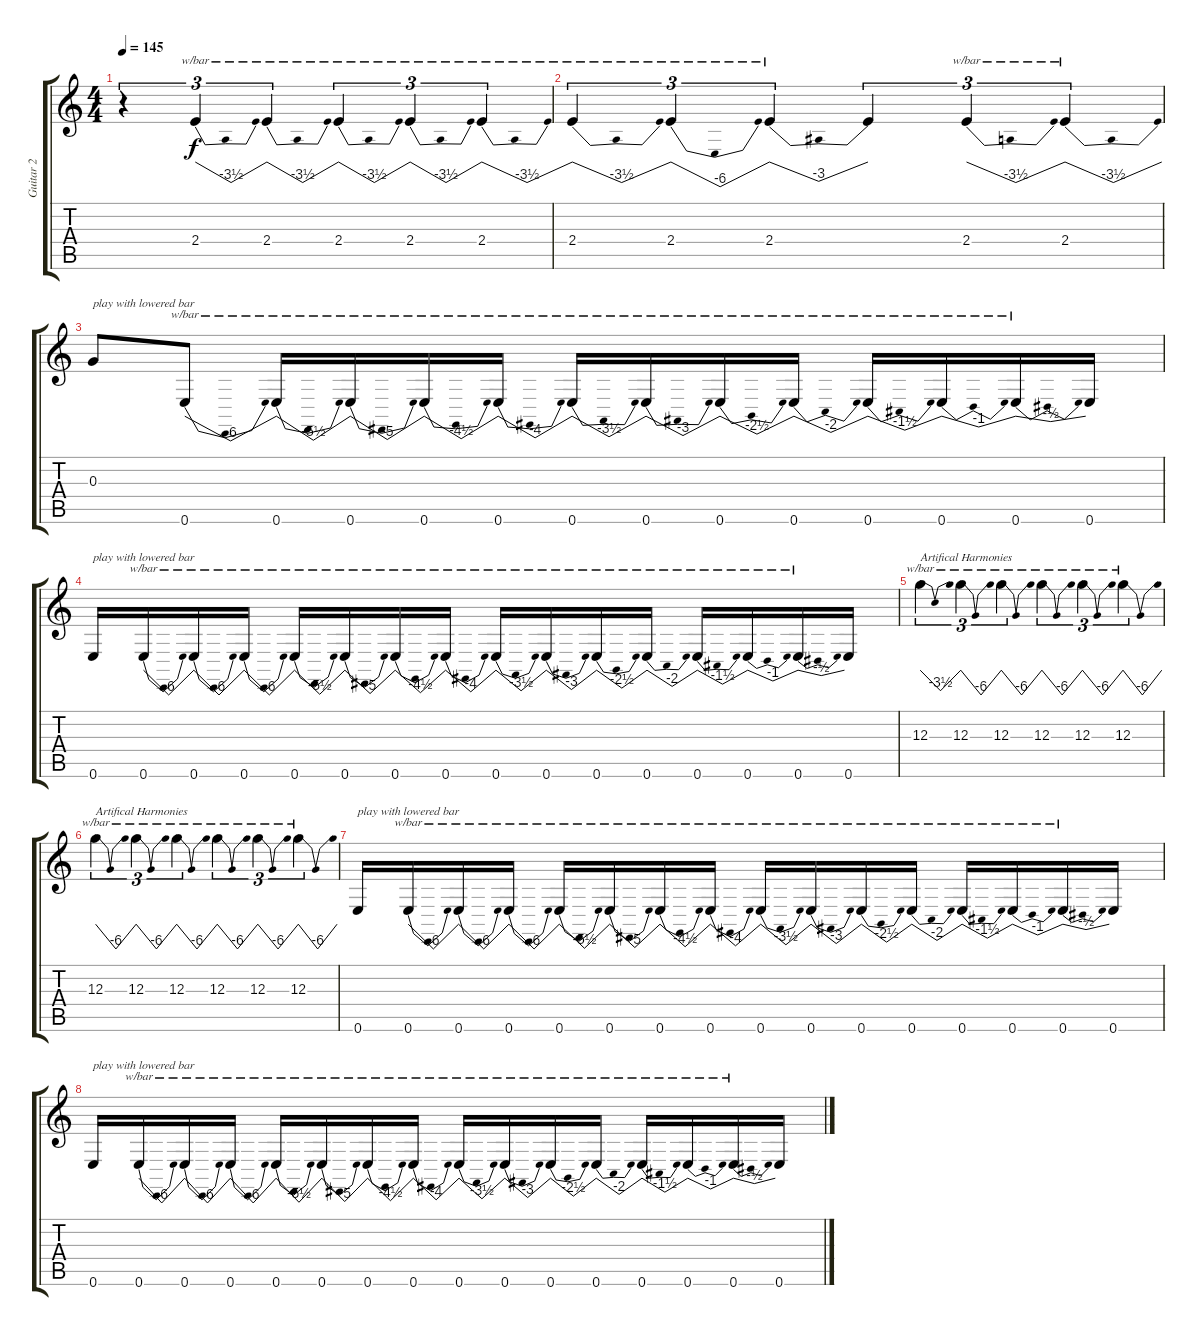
\track ("Guitar 2" "Guitar 2") {instrument distortionguitar}
\staff {score tabs}
\tuning (E4 B3 G3 D3 A2 E2) {hide}
\ts (4 4)
\tempo 145
\clef g2
\ks c
r.4{tu (3 2) dy f} 2.4.4{tu (3 2) tbe (dip default 0 0 30 -14 60 0)} 2.4.4{tu (3 2) tbe (dip default 0 0 30 -14 60 0)} 2.4.4{tu (3 2) tbe (dip default 0 0 30 -14 60 0)} 2.4.4{tu (3 2) tbe (dip default 0 0 30 -14 60 0)} 2.4.4{tu (3 2) tbe (dip default 0 0 30 -14 60 0)} |
2.4.4{tu (3 2) tbe (dip default 0 0 30 -14 60 0)} 2.4.4{tu (3 2) tbe (dip default 0 0 30 -24 60 0)} 2.4.4{tu (3 2) tbe (dip default 0 0 30 -12 60 0)} 2.4{t}.4{tu (3 2)} 2.4.4{tu (3 2) tbe (dip default 0 0 30 -14 60 0)} 2.4.4{tu (3 2) tbe (dip default 0 0 30 -14 60 0)} |
0.3.8{txt "play with lowered bar"} 0.6.8{tbe (dip default 0 0 30 -24 60 0)} 0.6.16{tbe (dip default 0 0 30 -22 60 0)} 0.6.16{tbe (dip default 0 0 30 -20 60 0)} 0.6.16{tbe (dip default 0 0 30 -18 60 0)} 0.6.16{tbe (dip default 0 0 30 -16 60 0)} 0.6.16{tbe (dip default 0 0 30 -14 60 0)} 0.6.16{tbe (dip default 0 0 30 -12 60 0)} 0.6.16{tbe (dip default 0 0 30 -10 60 0)} 0.6.16{tbe (dip default 0 0 30 -8 60 0)} 0.6.16{tbe (dip default 0 0 30 -6 60 0)} 0.6.16{tbe (dip default 0 0 30 -4 60 0)} 0.6.16{tbe (dip default 0 0 30 -2 60 0)} 0.6.16 |
0.6.16{txt "play with lowered bar"} 0.6.16{tbe (dip default 0 0 30 -24 60 0)} 0.6.16{tbe (dip default 0 0 30 -24 60 0)} 0.6.16{tbe (dip default 0 0 30 -24 60 0)} 0.6.16{tbe (dip default 0 0 30 -22 60 0)} 0.6.16{tbe (dip default 0 0 30 -20 60 0)} 0.6.16{tbe (dip default 0 0 30 -18 60 0)} 0.6.16{tbe (dip default 0 0 30 -16 60 0)} 0.6.16{tbe (dip default 0 0 30 -14 60 0)} 0.6.16{tbe (dip default 0 0 30 -12 60 0)} 0.6.16{tbe (dip default 0 0 30 -10 60 0)} 0.6.16{tbe (dip default 0 0 30 -8 60 0)} 0.6.16{tbe (dip default 0 0 30 -6 60 0)} 0.6.16{tbe (dip default 0 0 30 -4 60 0)} 0.6.16{tbe (dip default 0 0 30 -2 60 0)} 0.6.16 |
12.3.4{tu (3 2) tbe (dip default 0 0 30 -14 60 0) txt "Artifical Harmonies"} 12.3.4{tu (3 2) tbe (dip default 0 0 30 -24 60 0)} 12.3.4{tu (3 2) tbe (dip default 0 0 30 -24 60 0)} 12.3.4{tu (3 2) tbe (dip default 0 0 30 -24 60 0)} 12.3.4{tu (3 2) tbe (dip default 0 0 30 -24 60 0)} 12.3.4{tu (3 2) tbe (dip default 0 0 30 -24 60 0)} |
12.3.4{tu (3 2) tbe (dip default 0 0 30 -24 60 0) txt "Artifical Harmonies"} 12.3.4{tu (3 2) tbe (dip default 0 0 30 -24 60 0)} 12.3.4{tu (3 2) tbe (dip default 0 0 30 -24 60 0)} 12.3.4{tu (3 2) tbe (dip default 0 0 30 -24 60 0)} 12.3.4{tu (3 2) tbe (dip default 0 0 30 -24 60 0)} 12.3.4{tu (3 2) tbe (dip default 0 0 30 -24 60 0)} |
0.6.16{txt "play with lowered bar"} 0.6.16{tbe (dip default 0 0 30 -24 60 0)} 0.6.16{tbe (dip default 0 0 30 -24 60 0)} 0.6.16{tbe (dip default 0 0 30 -24 60 0)} 0.6.16{tbe (dip default 0 0 30 -22 60 0)} 0.6.16{tbe (dip default 0 0 30 -20 60 0)} 0.6.16{tbe (dip default 0 0 30 -18 60 0)} 0.6.16{tbe (dip default 0 0 30 -16 60 0)} 0.6.16{tbe (dip default 0 0 30 -14 60 0)} 0.6.16{tbe (dip default 0 0 30 -12 60 0)} 0.6.16{tbe (dip default 0 0 30 -10 60 0)} 0.6.16{tbe (dip default 0 0 30 -8 60 0)} 0.6.16{tbe (dip default 0 0 30 -6 60 0)} 0.6.16{tbe (dip default 0 0 30 -4 60 0)} 0.6.16{tbe (dip default 0 0 30 -2 60 0)} 0.6.16 |
0.6.16{txt "play with lowered bar"} 0.6.16{tbe (dip default 0 0 30 -24 60 0)} 0.6.16{tbe (dip default 0 0 30 -24 60 0)} 0.6.16{tbe (dip default 0 0 30 -24 60 0)} 0.6.16{tbe (dip default 0 0 30 -22 60 0)} 0.6.16{tbe (dip default 0 0 30 -20 60 0)} 0.6.16{tbe (dip default 0 0 30 -18 60 0)} 0.6.16{tbe (dip default 0 0 30 -16 60 0)} 0.6.16{tbe (dip default 0 0 30 -14 60 0)} 0.6.16{tbe (dip default 0 0 30 -12 60 0)} 0.6.16{tbe (dip default 0 0 30 -10 60 0)} 0.6.16{tbe (dip default 0 0 30 -8 60 0)} 0.6.16{tbe (dip default 0 0 30 -6 60 0)} 0.6.16{tbe (dip default 0 0 30 -4 60 0)} 0.6.16{tbe (dip default 0 0 30 -2 60 0)} 0.6.16
